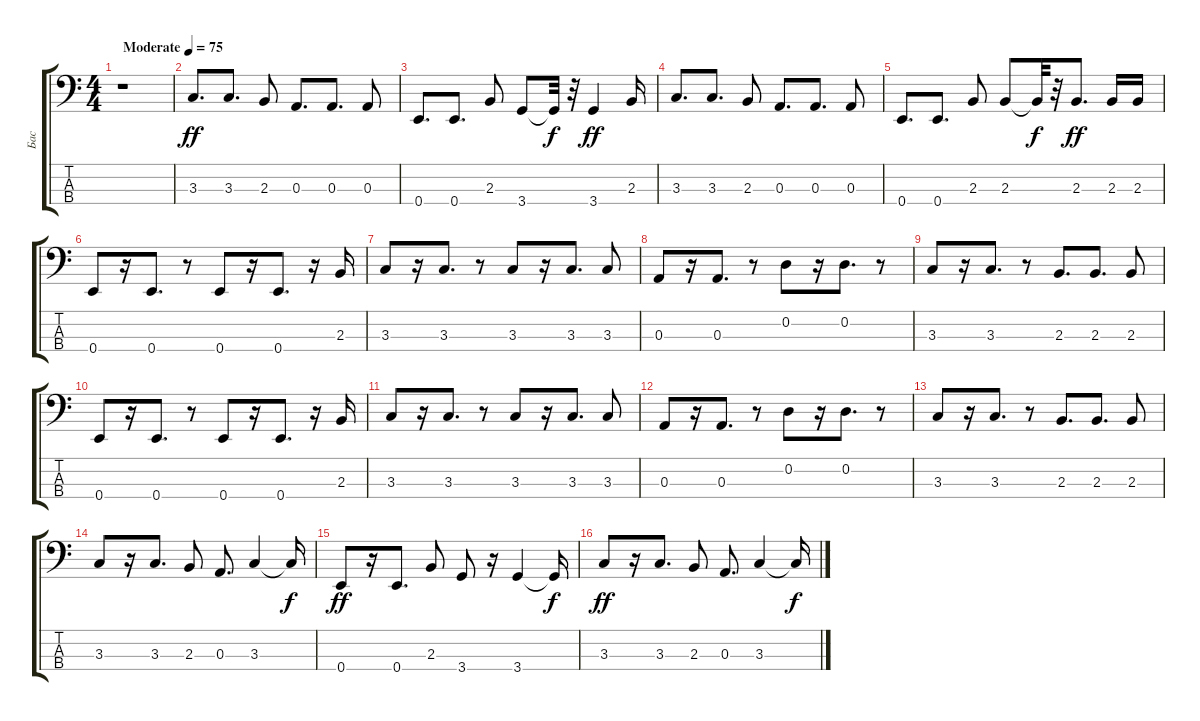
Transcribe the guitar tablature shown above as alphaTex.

\track ("Бас" "Бас") {instrument electricbassfinger}
\staff {score tabs}
\tuning (G2 D2 A1 E1) {hide}
\ts (4 4)
\tempo (75 "Moderate")
\clef f4
\ks c
r.1{dy ff instrument electricbassfinger} |
3.3.8{d} 3.3.8{d} 2.3.8 0.3.8{d} 0.3.8{d} 0.3.8 |
0.4.8{d} 0.4.8{d} 2.3.8 3.4.8 3.4{t}.32{dy f} r.32 3.4.4{dy ff} 2.3.16 |
3.3.8{d} 3.3.8{d} 2.3.8 0.3.8{d} 0.3.8{d} 0.3.8 |
0.4.8{d} 0.4.8{d} 2.3.8 2.3.8 2.3{t}.32{dy f} r.32 2.3.8{d dy ff} 2.3.16 2.3.16 |
0.4.8 r.16 0.4.8{d} r.8 0.4.8 r.16 0.4.8{d} r.16 2.3.16 |
3.3.8 r.16 3.3.8{d} r.8 3.3.8 r.16 3.3.8{d} 3.3.8 |
0.3.8 r.16 0.3.8{d} r.8 0.2.8 r.16 0.2.8{d} r.8 |
3.3.8 r.16 3.3.8{d} r.8 2.3.8{d} 2.3.8{d} 2.3.8 |
0.4.8 r.16 0.4.8{d} r.8 0.4.8 r.16 0.4.8{d} r.16 2.3.16 |
3.3.8 r.16 3.3.8{d} r.8 3.3.8 r.16 3.3.8{d} 3.3.8 |
0.3.8 r.16 0.3.8{d} r.8 0.2.8 r.16 0.2.8{d} r.8 |
3.3.8 r.16 3.3.8{d} r.8 2.3.8{d} 2.3.8{d} 2.3.8 |
3.3.8 r.16 3.3.8{d} 2.3.8 0.3.8{d} 3.3.4 3.3{t}.16{dy f} |
0.4.8{dy ff} r.16 0.4.8{d} 2.3.8 3.4.8 r.16 3.4.4 3.4{t}.16{dy f} |
3.3.8{dy ff} r.16 3.3.8{d} 2.3.8 0.3.8{d} 3.3.4 3.3{t}.16{dy f}
